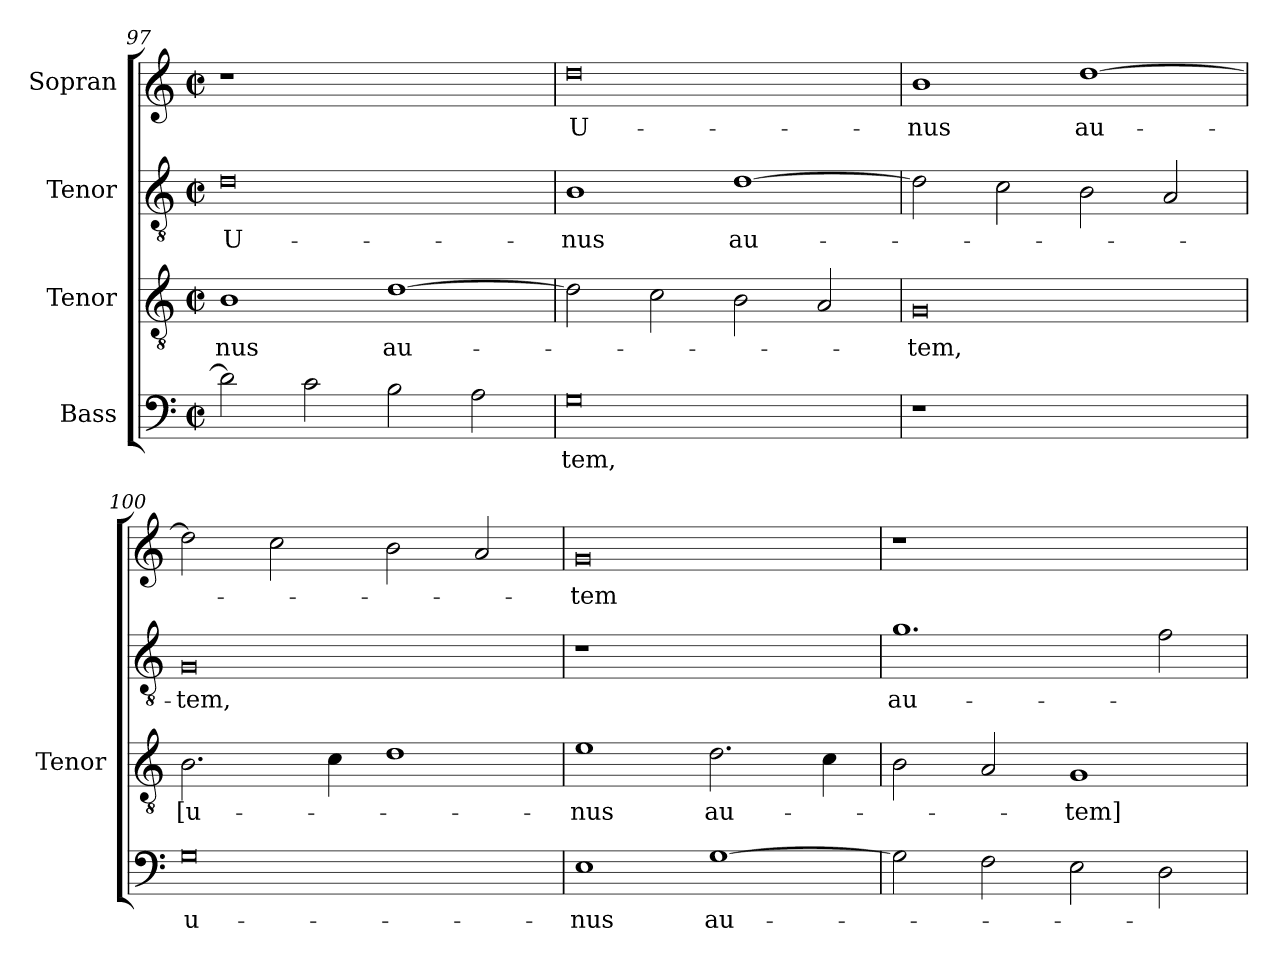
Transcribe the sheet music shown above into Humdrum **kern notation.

**kern	**text	**kern	**text	**kern	**text	**kern	**text
*part4	*part4	*part3	*part3	*part2	*part2	*part1	*part1
*staff4	*staff4	*staff3	*staff3	*staff2	*staff2	*staff1	*staff1
*I"Bass	*	*I"Tenor	*	*I"Tenor	*	*I"Sopran	*
*	*	*I'Tenor	*	*	*	*	*
*clefF4	*	*clefGv2	*	*clefGv2	*	*clefG2	*
*	*	*ITrd7c12	*	*ITrd7c12	*	*	*
*k[]	*	*k[]	*	*k[]	*	*k[]	*
*M2/2	*	*M2/2	*	*M2/2	*	*M2/2	*
*met(c|)	*	*met(c|)	*	*met(c|)	*	*met(c|)	*
=97	=97	=97	=97	=97	=97	=97	=97
!	!	!	!LO:LY:b:color=#000000	!	!	!	!
!	!	!	!	!	!LO:LY:b:color=#000000	!LO:N:vis=1	!
2di\]	.	1BBi	-nus	0Di	U-	1r	.
2ci\	.	.	.	.	.	.	.
!	!	!	!LO:LY:b:color=#000000	!	!	!	!
2Bi\	.	[>1Di	au-	.	.	1ryy	.
2Ai\	.	.	.	.	.	.	.
=98	=98	=98	=98	=98	=98	=98	=98
!	!LO:LY:b:color=#000000	!	!	!	!	!	!
!	!	!	!	!	!LO:LY:b:color=#000000	!	!
!	!	!	!	!	!	!	!LO:LY:b:color=#000000
0Gi	-tem,	2Di\]	.	1BBi	-nus	0ddi	U-
.	.	2Ci\	.	.	.	.	.
!	!	!	!	!	!LO:LY:b:color=#000000	!	!
.	.	2BBi\	.	[>1Di	au-	.	.
.	.	2AAi/	.	.	.	.	.
=99	=99	=99	=99	=99	=99	=99	=99
!LO:N:vis=1	!	!	!	!	!	!	!
!	!	!	!LO:LY:b:color=#000000	!	!	!	!
!	!	!	!	!	!	!	!LO:LY:b:color=#000000
1r	.	0GGi	-tem,	2Di\]	.	1bi	-nus
.	.	.	.	2Ci\	.	.	.
!	!	!	!	!	!	!	!LO:LY:b:color=#000000
1ryy	.	.	.	2BBi\	.	[>1ddi	au-
.	.	.	.	2AAi/	.	.	.
=100	=100	=100	=100	=100	=100	=100	=100
!	!LO:LY:b:color=#000000	!	!	!	!	!	!
!	!	!	!LO:LY:b:color=#000000	!	!	!	!
!	!	!	!	!	!LO:LY:b:color=#000000	!	!
0Gi	u-	2.BBi\	[u-	0GGi	-tem,	2ddi\]	.
.	.	.	.	.	.	2cci\	.
.	.	4Ci\	.	.	.	.	.
.	.	1Di	.	.	.	2bi\	.
.	.	.	.	.	.	2ai/	.
=101	=101	=101	=101	=101	=101	=101	=101
!	!LO:LY:b:color=#000000	!	!	!	!	!	!
!	!	!	!LO:LY:b:color=#000000	!LO:N:vis=1	!	!	!
!	!	!	!	!	!	!	!LO:LY:b:color=#000000
1Ei	-nus	1Ei	-nus	1r	.	0gi	-tem
!	!LO:LY:b:color=#000000	!	!	!	!	!	!
!	!	!	!LO:LY:b:color=#000000	!	!	!	!
[>1Gi	au-	2.Di\	au-	1ryy	.	.	.
.	.	4Ci\	.	.	.	.	.
!!LO:PB:g=z
=102	=102	=102	=102	=102	=102	=102	=102
!	!	!	!	!	!LO:LY:b:color=#000000	!LO:N:vis=1	!
2Gi\]	.	2BBi\	.	1.Gi	au-	1r	.
2Fi\	.	2AAi/	.	.	.	.	.
!	!	!	!LO:LY:b:color=#000000	!	!	!	!
2Ei\	.	1GGi	-tem]	.	.	1ryy	.
2Di\	.	.	.	2Fi\	.	.	.
=	=	=	=	=	=	=	=
*-	*-	*-	*-	*-	*-	*-	*-
